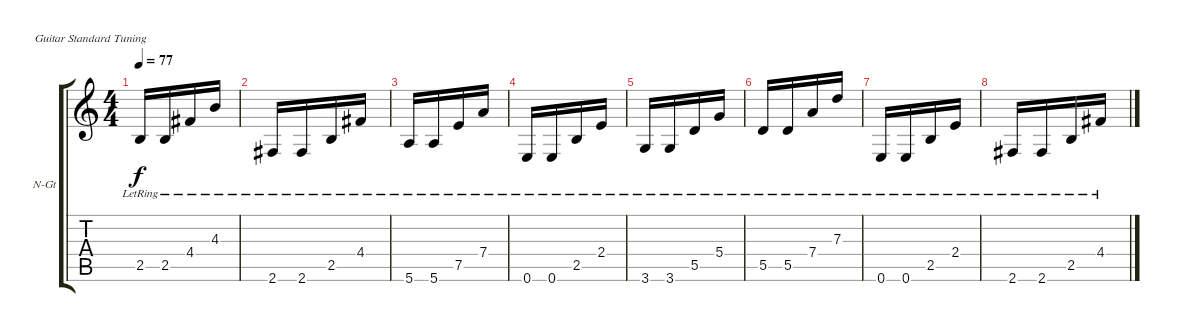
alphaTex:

\defaultSystemsLayout 4
\bracketExtendMode groupsimilarinstruments
\firstSystemTrackNameOrientation horizontal
\otherSystemsTrackNameOrientation horizontal
\track ("Nylon Guitar" "N-Gt") {instrument acousticguitarnylon}
\staff {score tabs}
\tuning (E4 B3 G3 D3 A2 E2)
\ts (4 4)
\tempo 77
\clef g2
\scale
0.333333
\ks c
2.5{lr}.16{dy f} 2.5{lr}.16 4.4{lr}.16 4.3{lr}.16 |
\scale
0.333333 2.6{lr}.16 2.6{lr}.16 2.5{lr}.16 4.4{lr}.16 |
\scale
0.333333 5.6{lr}.16 5.6{lr}.16 7.5{lr}.16 7.4{lr}.16 |
\scale
0.333333 0.6{lr}.16 0.6{lr}.16 2.5{lr}.16 2.4{lr}.16 |
\scale
0.333333 3.6{lr}.16 3.6{lr}.16 5.5{lr}.16 5.4{lr}.16 |
\scale
0.333333 5.5{lr}.16 5.5{lr}.16 7.4{lr}.16 7.3{lr}.16 |
\scale
0.333333 0.6{lr}.16 0.6{lr}.16 2.5{lr}.16 2.4{lr}.16 |
\scale
0.333333 2.6{lr}.16 2.6{lr}.16 2.5{lr}.16 4.4{lr}.16 |
\scale
0.333333 |
\scale
0.333333 |
\scale
0.333333 |
\scale
0.333333 |
\scale
0.333333 |
\scale
0.333333 |
\scale
0.333333 |
\scale
0.333333
